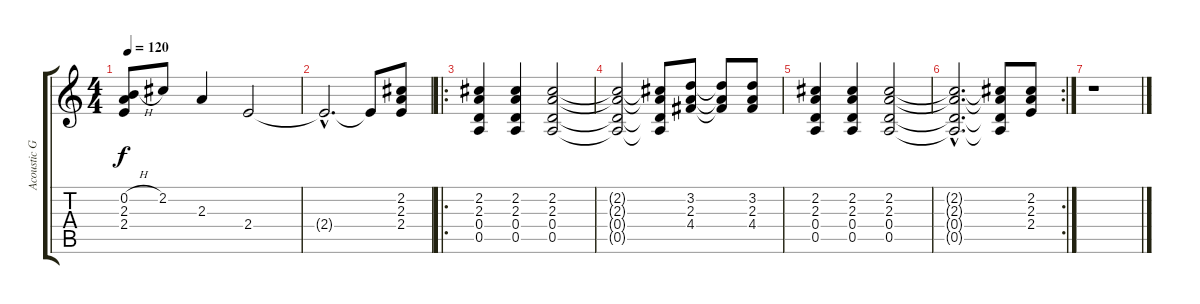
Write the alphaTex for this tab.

\track ("Acoustic Guitar" "Acoustic G") {instrument acousticguitarnylon}
\staff {score tabs}
\tuning (E4 B3 G3 D3 A2 E2) {hide}
\ts (4 4)
\tempo 120
\clef g2
\ks c
(0.2{h} 2.3 2.4).8{dy f} 2.2.8 2.3.4 2.4.2 |
2.4{hac t}.2{d} 2.4{t}.8 (2.2 2.3 2.4).8 |
\ro
(2.2 2.3 0.4 0.5).4 (2.2 2.3 0.4 0.5).4 (2.2 2.3 0.4 0.5).2 |
(2.2{t} 2.3{t} 0.4{t} 0.5{t}).2 (2.2{t} 2.3{t} 0.4{t} 0.5{t}).8 (3.2 2.3 4.4).8 (3.2{t} 2.3{t} 4.4{t}).8 (3.2 2.3 4.4).8 |
(2.2 2.3 0.4 0.5).4 (2.2 2.3 0.4 0.5).4 (2.2 2.3 0.4 0.5).2 |
\rc 2
(2.2{hac t} 2.3{hac t} 0.4{hac t} 0.5{hac t}).2{d} (2.2{t} 2.3{t} 0.4{t} 0.5{t}).8 (2.2 2.3 2.4).8 |
r.1
